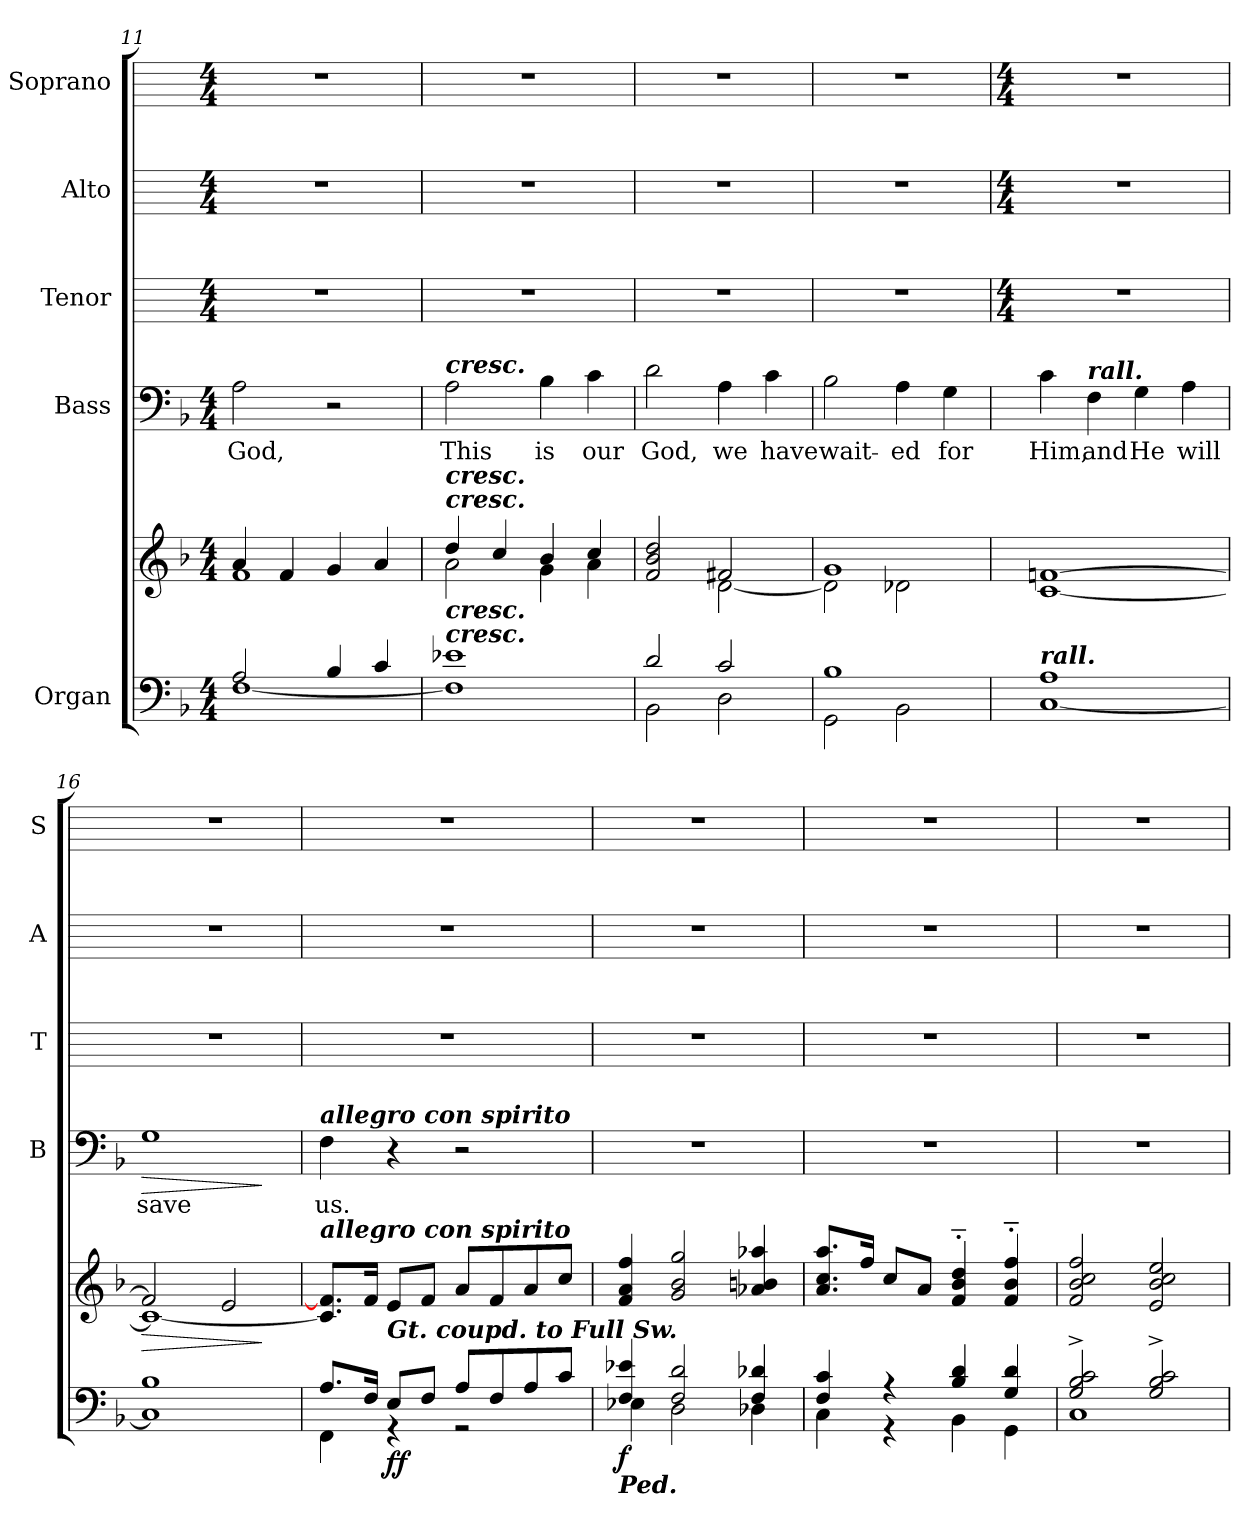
**kern	**kern	**dynam	**kern	**text	**dynam	**kern	**kern	**kern
*part5	*part5	*part5	*part4	*part4	*part4	*part3	*part2	*part1
*staff6	*staff5	*staff5/6	*staff4	*staff4	*staff4	*staff3	*staff2	*staff1
*I"Organ	*	*	*I"Bass	*	*	*I"Tenor	*I"Alto	*I"Soprano
*	*	*	*I'B	*	*	*I'T	*I'A	*I'S
*clefF4	*clefG2	*	*clefF4	*	*	*	*	*
*k[b-]	*k[b-]	*	*k[b-]	*	*	*	*	*
*F:	*F:	*	*F:	*	*	*	*	*
*M4/4	*M4/4	*	*M4/4	*	*	*M4/4	*M4/4	*M4/4
=11	=11	=11	=11	=11	=11	=11	=11	=11
*^	*^	*	*	*	*	*	*	*
!	!	!	!	!	!	!LO:LY:b	!	!	!	!
2A/	[1F\	4a/	1f\	.	2A	God,	.	1r	1r	1r
.	.	4f/	.	.	.	.	.	.	.	.
4B-/	.	4g/	.	.	2r	.	.	.	.	.
4c/	.	4a/	.	.	.	.	.	.	.	.
=12	=12	=12	=12	=12	=12	=12	=12	=12	=12	=12
!	!	!	!	!	!LO:TX:a:Bi:t=cresc.	!	!	!	!	!
!	!	!LO:TX:a:Bi:t=cresc.	!	!	!	!	!	!	!	!
!	!	!LO:TX:a:Bi:t=cresc.	!	!	!	!	!	!	!	!
!LO:TX:a:Bi:t=cresc.	!	!	!	!	!	!	!	!	!	!
!LO:TX:a:Bi:t=cresc.	!	!	!	!	!	!	!	!	!	!
!	!	!	!	!	!	!LO:LY:b	!	!	!	!
1e-X/	1F\]	4dd/	2a\	.	2A	This	.	1r	1r	1r
.	.	4cc/	.	.	.	.	.	.	.	.
!	!	!	!	!	!	!LO:LY:b	!	!	!	!
.	.	4b-/	4g\	.	4B-	is	.	.	.	.
!	!	!	!	!	!	!LO:LY:b	!	!	!	!
.	.	4cc/	4a\	.	4c	our	.	.	.	.
=13	=13	=13	=13	=13	=13	=13	=13	=13	=13	=13
!	!	!	!	!	!	!LO:LY:b	!	!	!	!
2d/	2BB-\	2f/ 2b-/ 2dd/	2ryy	.	2d	God,	.	1r	1r	1r
!	!	!	!	!	!	!LO:LY:b	!	!	!	!
2c/	2D\	2f#X/	[2d\	.	4A	we	.	.	.	.
!	!	!	!	!	!	!LO:LY:b	!	!	!	!
.	.	.	.	.	4c	have	.	.	.	.
=14	=14	=14	=14	=14	=14	=14	=14	=14	=14	=14
!	!	!	!	!	!	!LO:LY:b	!	!	!	!
1B-/	2GG\	1g/	2d\]	.	2B-	wait-	.	1r	1r	1r
!	!	!	!	!	!	!LO:LY:b	!	!	!	!
.	2BB-\	.	2d-X\	.	4A	-ed	.	.	.	.
!	!	!	!	!	!	!LO:LY:b	!	!	!	!
.	.	.	.	.	4G	for	.	.	.	.
!!LO:LB:g=z
=15	=15	=15	=15	=15	=15	=15	=15	=15	=15	=15
*	*	*	*	*	*	*	*	*M4/4	*M4/4	*M4/4
!LO:TX:a:Bi:t=rall.	!	!	!	!	!	!	!	!	!	!
!	!	!	!	!	!	!LO:LY:b	!	!	!	!
1A/	[1C\	[1fn	[1c\	.	4c	Him,	.	1r	1r	1r
!	!	!	!	!	!LO:TX:a:Bi:t=rall.	!	!	!	!	!
!	!	!	!	!	!	!LO:LY:b	!	!	!	!
.	.	.	.	.	4F	and	.	.	.	.
!	!	!	!	!	!	!LO:LY:b	!	!	!	!
.	.	.	.	.	4G	He	.	.	.	.
!	!	!	!	!	!	!LO:LY:b	!	!	!	!
.	.	.	.	.	4A	will	.	.	.	.
=16	=16	=16	=16	=16	=16	=16	=16	=16	=16	=16
!	!	!	!	!LO:HP:b	!	!LO:LY:b	!LO:HP:b	!	!	!
1B-/	1C\]	2f]	1c\_	>	1G	save	>	1r	1r	1r
.	.	2e	.	.	.	.	.	.	.	.
*v	*v	*	*	*	*	*	*	*	*	*
*	*v	*v	*	*	*	*	*	*	*
.	.	]	.	.	]	.	.	.
=17	=17	=17	=17	=17	=17	=17	=17	=17
*	*	*	*MM112	*	*	*	*	*
*^	*^	*	*	*	*	*	*	*
!	!	!	!	!	!LO:TX:a:Bi:t=allegro con spirito	!	!	!	!	!
!	!	!LO:TX:a:Bi:t=allegro con spirito	!	!	!	!	!	!	!	!
!	!	!	!	!	!	!LO:LY:b	!	!	!	!
8.A/L	4FF\	4ryy	8.c/] 8.f/]L	.	4F	us.	.	1r	1r	1r
16F/J	.	.	16f/J	.	.	.	.	.	.	.
!LO:TX:a:Bi:t=Gt. coupd. to Full Sw.	!	!	!	!	!	!	!	!	!	!
!	!	!	!	!LO:DY:b=2	!	!	!	!	!	!
!	!	!	!	!LO:DY:n=1:b	!	!	!	!	!	!
8E/L	4r	8eL	2.ryy	f f	4r	.	.	.	.	.
8F/J	.	8fJ	.	.	.	.	.	.	.	.
8A/L	2r	8aL	.	.	2r	.	.	.	.	.
8F/	.	8f	.	.	.	.	.	.	.	.
8A/	.	8a	.	.	.	.	.	.	.	.
8c/J	.	8ccJ	.	.	.	.	.	.	.	.
=18	=18	=18	=18	=18	=18	=18	=18	=18	=18	=18
!LO:TX:b:Bi:t=Ped.	!	!	!	!	!	!	!	!	!	!
!	!	!	!	!LO:DY:b=2	!	!	!	!	!	!
4F/ 4e-X/	4E-X\	4f 4a 4ff	1ryy	f	1r	.	.	1r	1r	1r
2F/ 2d/	2D\	2g 2b- 2gg	.	.	.	.	.	.	.	.
4F/ 4d-X/	4D-X\	4a-X 4bn 4aa-X	.	.	.	.	.	.	.	.
=19	=19	=19	=19	=19	=19	=19	=19	=19	=19	=19
4F/ 4c/	4C\	8.a 8.cc 8.aaL	1ryy	.	1r	.	.	1r	1r	1r
.	.	16ffJ	.	.	.	.	.	.	.	.
4r	4r	8ccL	.	.	.	.	.	.	.	.
.	.	8aJ	.	.	.	.	.	.	.	.
4B-/ 4d/	4BB-\	4f'~ 4b-'~ 4dd'~	.	.	.	.	.	.	.	.
4G/ 4d/	4GG\	4f'~ 4b-'~ 4ff'~	.	.	.	.	.	.	.	.
=20	=20	=20	=20	=20	=20	=20	=20	=20	=20	=20
2G/^ 2B-/^ 2c/^	1C\	2f 2b- 2cc 2ff	1ryy	.	1r	.	.	1r	1r	1r
2G/^ 2B-/^ 2c/^	.	2e 2b- 2cc 2ee	.	.	.	.	.	.	.	.
*v	*v	*	*	*	*	*	*	*	*	*
*	*v	*v	*	*	*	*	*	*	*
=	=	=	=	=	=	=	=	=
*-	*-	*-	*-	*-	*-	*-	*-	*-
